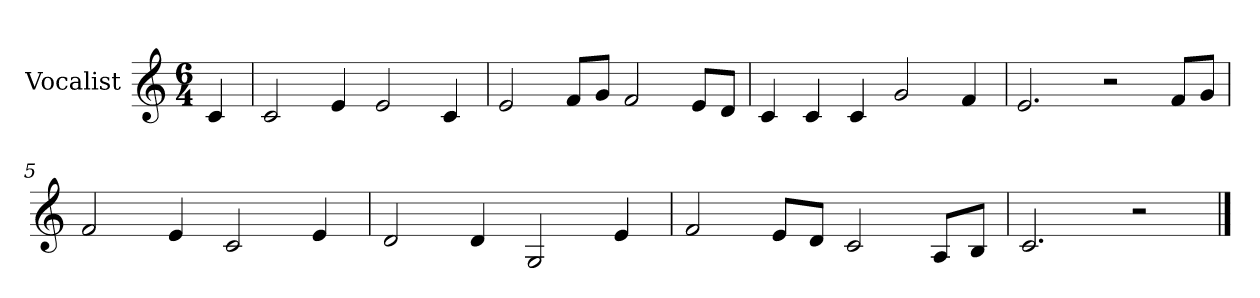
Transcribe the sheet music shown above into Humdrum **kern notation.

**kern
*part1
*staff1
*I"Vocalist
*k[]
*C:
*M6/4
=
4c
=1
2c
4e
2e
4c
=2
2e
8fL
8gJ
2f
8eL
8dJ
=3
4c
4c
4c
2g
4f
=4
2.e
2r
8fL
8gJ
=5
2f
4e
2c
4e
=6
2d
4d
2G
4e
=7
2f
8eL
8dJ
2c
8AL
8BJ
=8
2.c
2r
==
*-
